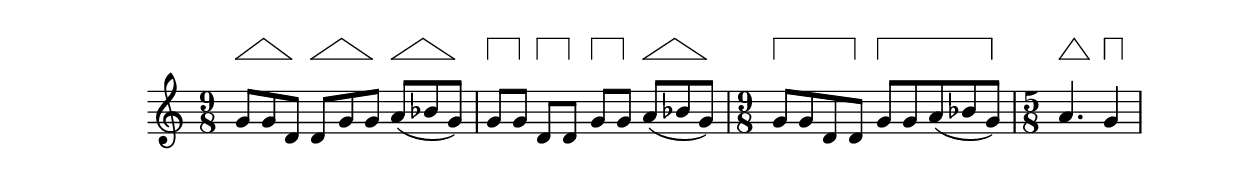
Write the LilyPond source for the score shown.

% Do not edit this file; it is automatically
% generated from Documentation/snippets/new
% This file is in the public domain.
%% Note: this file works from version 2.13.36
\version "2.13.36"

\header {
%% Translation of GIT committish: a874fda3641c9e02f61be5c41b215b8304b8ed00
  texidoces = "
La agrupación de pulsos dentro de un compás está controlada por la
propiedad de contexto @code{beatStructure}.  Hay establecidos valores
de @code{beatStructure} para muchos tipos de compases en
@file{scm/time-signature-settings.scm}.  Los valores de
@code{beatStructure} se pueden cambiar o establecer con @code{\\set}.
Como alternativa, se puede usar la función de Scheme
@code{set-time-signature} para establecer tanto el compás como la
estructura de pulsos.  @code{set-time-signature} acepta tres
argumentos: el número de pulsos, la longitud del pulso y la agrupación
interna de los pulsos en el compás.  Tanto @code{\\time} como
@code{set-time-signature} se aplican al contexto @code{Timing}, por lo
que no restablecen los valores de @code{beatStructure} ni de
@code{baseMoment} que se establezcan en otros contextos de nivel
inferior, como @code{Voice}.

Si el grabador @code{Measure_grouping_engraver} está incluido en uno
de los contextos de presentación, se imprimirán signos de agrupación
de pulsos.  Estos símbolos facilitan la lectura de música moderna
rítmicamente compleja.  En este ejemplo, el compás de 9/8 se agrupa
según dos patrones distintos utilizando los dos métodos, mientras que
el compás de 5/8 se agrupa de acuerdo con el ajuste predeterminado que
está en @file{scm/time-signature-settings.scm}:

"
doctitlees = "Símbolos de dirección y símbolos de agrupación de compás"


%% Translation of GIT committish: 0a868be38a775ecb1ef935b079000cebbc64de40
  texidocde = "
Optionen, mit denen die Balken in einem Takt gruppiert werden, sind
durch die Scheme-Funktion @code{set-time-signature} erhältlich, die
drei Argumente braucht:  Die Zahl der Taktschläge, die Länge des
Schlages und die interne gruppieren von Balken in dem Takt.  Wenn der
@code{Measure_grouping_engraver} hinzugefügt worden ist, erstellt
diese Funktion auch @code{MeasureGrouping}-(Taktgruppen)-Zeichen.  Derartige
Zeichen erleichtern das Lesen von rhythmisch komplexer Musik.  In dem
Beispiel ist der 9/8-Takt in 2, 2, 2 und 3 aufgeteilt.  Das wird
der @code{set-time-signature}-Funktion als das dritte Argument mitgegeben:
@code{'(2 2 2 3)}:

"
  doctitlede = "Dirigierzeichen Taktgruppenzeichen"



%% Translation of GIT committish: 190a067275167c6dc9dd0afef683d14d392b7033
  texidocfr = "
Les règles de ligature par mesure sont gérées par la propriété
@code{beatStructure}.  Ses valeurs par défaut sont répertoriées, par
métrique, dans le fichier @code{scm/@/time-@/signature@/-settings@/.scm}.  Elles
sont modifiables grâce à la commande @code{\\set}.
La fonction Scheme @code{set-time-signature} permet quant à elle de
définir à la fois la métrique et la pulsation.  Celle-ci prend trois
arguments@tie{}: le nombre de pulsations, la durée de la pulsation et le
regroupement des pulsations dans la mesure.   @code{\\time} et
@code{set-time-signature} s'appliquent tous deux au contexte
@code{Timing}@tie{}; ils ne redéfiniront donc pas les valeurs de
@code{beatStructure} ou @code{baseMoment} lorsque qu'elles sont
modifiées dans un contexte de niveau inférieur comme @code{Voice} par
exemple.
Si l'on fait appel au @code{Measure_grouping_engraver}, la fonction
@code{set-time-signature} créera aussi des symboles
@code{MeasureGrouping}.  Ces symboles aident à la lecture des œuvres
modernes à la rythmique complexe.  Dans l'exemple qui suit, la mesure à
9/8 est divisée en 2, 2, 2 et 3, alors que la mesure à 5/8 répond aux
règles par défaut contenues dans le fichier @w{@code{scm/@/beam@/-settings@/.scm}}.

"
  doctitlefr = "Signes de direction signes de sous-groupe"

  lsrtags = "rhythms"
  texidoc = "
Beat grouping within a measure is controlled by the context property
@code{beatStructure}.  Values of @code{beatStructure} are
established for many time signatures in
@file{scm/time-signature-settings.scm}.  Values of @code{beatStructure}
can be changed or set with @code{\\set}.
Alternatively, the
Scheme function @code{set-time-signature} can be used to both
set the time signature and establish the beat structure.
@code{set-time-signature}, takes three arguments: the
number of beats, the beat length, and the internal grouping of beats in
the measure.  @code{\\time} and @code{set-time-signature} both apply
to the @code{Timing} context, so they will not reset values of
@code{beatStructure} or @code{baseMoment} that are set in
other lower-level contexts, such as @code{Voice}.

If the @code{Measure_grouping_engraver} is included
in one of the display contexts, measure grouping signs will be
created.  Such signs ease reading rhythmically complex modern music.
In the example, the 9/8 measure is grouped in two different
patterns using the two different methods, while the 5/8 measure
is grouped according to the default setting in
@file{scm/time-signature-settings.scm}:
"
  doctitle = "Conducting signs measure grouping signs"
} % begin verbatim



\score {
  \new Voice \relative c'' {
    \time 9/8
    g8 g d d g g a( bes g) |
    \set Timing.beatStructure = #'(2 2 2 3)
    g8 g d d g g a( bes g) |
    #(set-time-signature 9 8 '(4 5))
    g8 g d d g g a( bes g) |
    \time 5/8
    a4. g4 |
  }
  \layout {
    \context {
      \Staff
      \consists "Measure_grouping_engraver"
    }
  }
}
